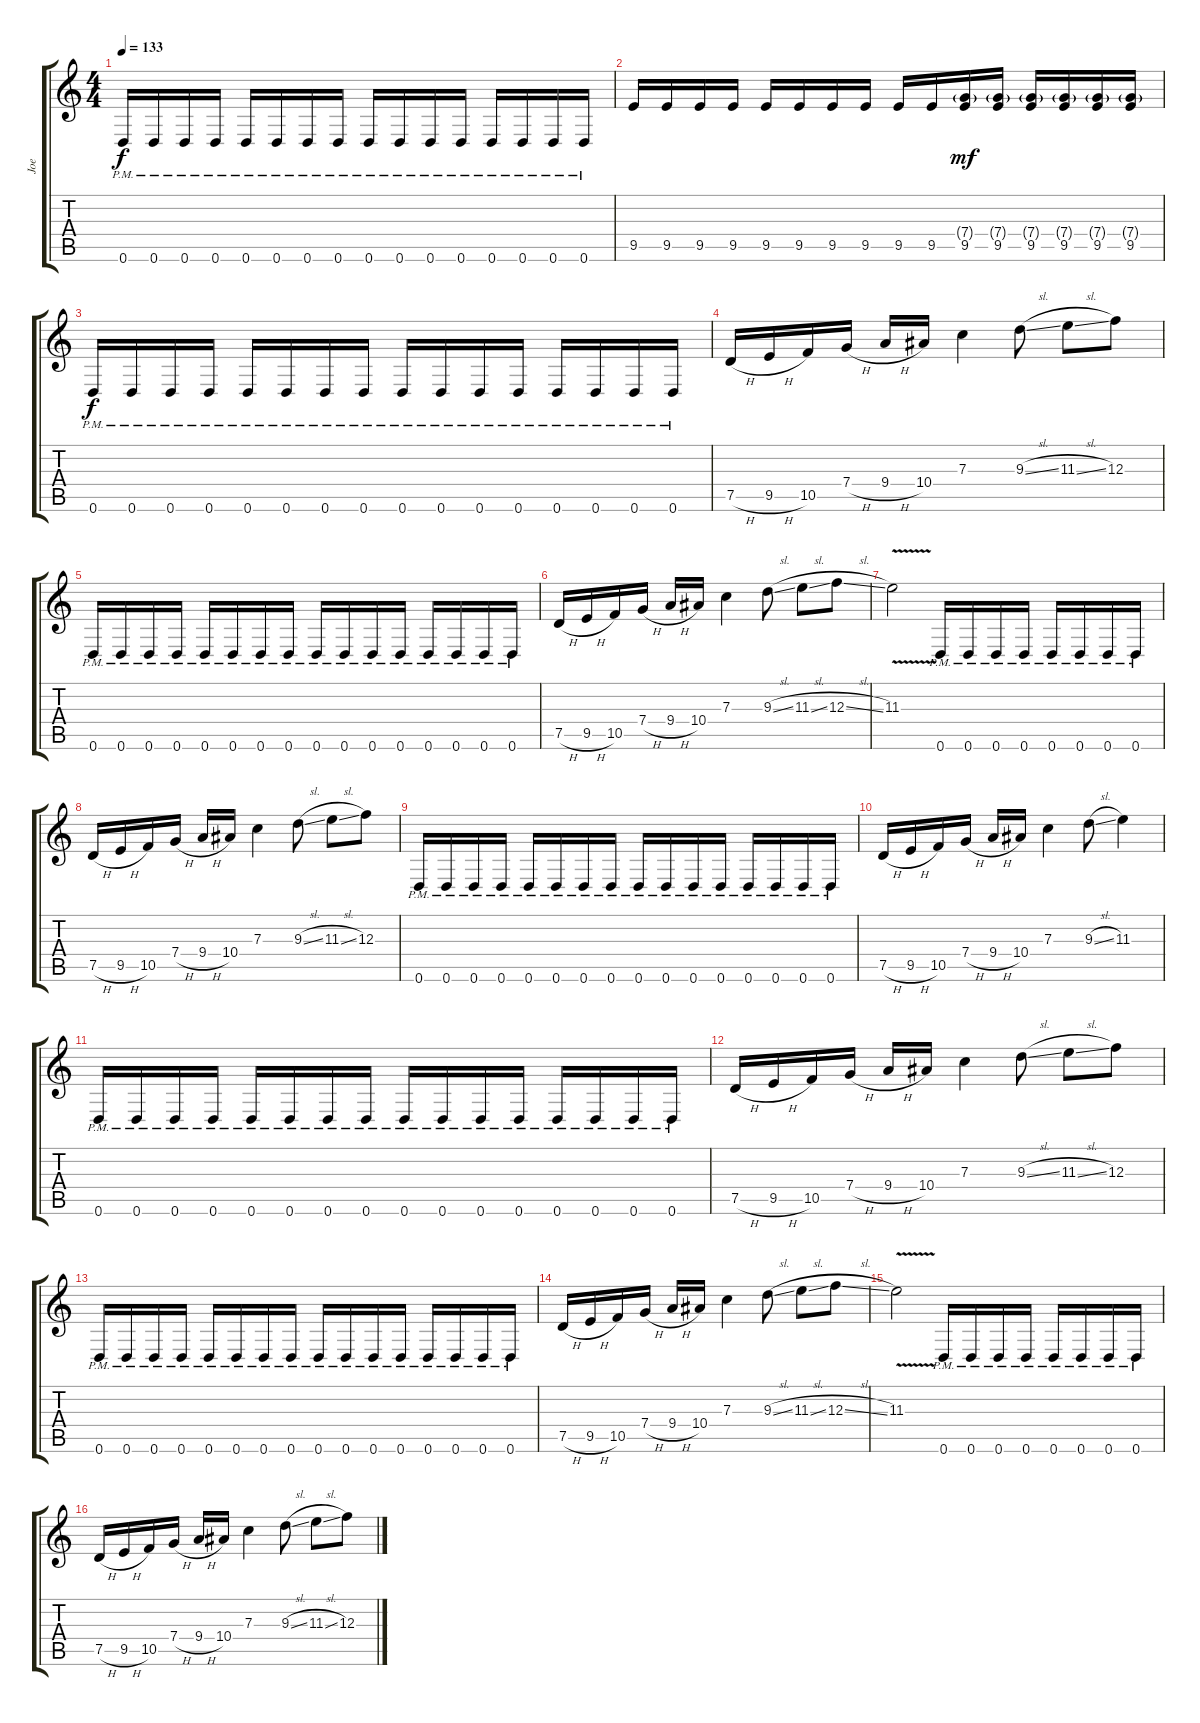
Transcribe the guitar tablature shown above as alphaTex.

\track ("Joe" "Joe") {instrument distortionguitar}
\staff {score tabs}
\tuning (D4 A3 F3 C3 G2 D2) {hide}
\ts (4 4)
\tempo 133
\clef g2
\ks c
0.6{pm}.16{dy f} 0.6{pm}.16 0.6{pm}.16 0.6{pm}.16 0.6{pm}.16 0.6{pm}.16 0.6{pm}.16 0.6{pm}.16 0.6{pm}.16 0.6{pm}.16 0.6{pm}.16 0.6{pm}.16 0.6{pm}.16 0.6{pm}.16 0.6{pm}.16 0.6{pm}.16 |
9.5.16 9.5.16 9.5.16 9.5.16 9.5.16 9.5.16 9.5.16 9.5.16 9.5.16 9.5.16 (7.4{g} 9.5).16{dy mf} (7.4{g} 9.5).16 (7.4{g} 9.5).16 (7.4{g} 9.5).16 (7.4{g} 9.5).16 (7.4{g} 9.5).16 |
0.6{pm}.16{dy f} 0.6{pm}.16 0.6{pm}.16 0.6{pm}.16 0.6{pm}.16 0.6{pm}.16 0.6{pm}.16 0.6{pm}.16 0.6{pm}.16 0.6{pm}.16 0.6{pm}.16 0.6{pm}.16 0.6{pm}.16 0.6{pm}.16 0.6{pm}.16 0.6{pm}.16 |
7.5{h}.16 9.5{h}.16 10.5.16 7.4{h}.16 9.4{h}.16 10.4.16 7.3.4 9.3{sl}.8 11.3{sl}.8 12.3.8 |
0.6{pm}.16 0.6{pm}.16 0.6{pm}.16 0.6{pm}.16 0.6{pm}.16 0.6{pm}.16 0.6{pm}.16 0.6{pm}.16 0.6{pm}.16 0.6{pm}.16 0.6{pm}.16 0.6{pm}.16 0.6{pm}.16 0.6{pm}.16 0.6{pm}.16 0.6{pm}.16 |
7.5{h}.16 9.5{h}.16 10.5.16 7.4{h}.16 9.4{h}.16 10.4.16 7.3.4 9.3{sl}.8 11.3{sl}.8 12.3{sl}.8 |
11.3{v}.2 0.6{pm}.16 0.6{pm}.16 0.6{pm}.16 0.6{pm}.16 0.6{pm}.16 0.6{pm}.16 0.6{pm}.16 0.6{pm}.16 |
7.5{h}.16 9.5{h}.16 10.5.16 7.4{h}.16 9.4{h}.16 10.4.16 7.3.4 9.3{sl}.8 11.3{sl}.8 12.3.8 |
0.6{pm}.16 0.6{pm}.16 0.6{pm}.16 0.6{pm}.16 0.6{pm}.16 0.6{pm}.16 0.6{pm}.16 0.6{pm}.16 0.6{pm}.16 0.6{pm}.16 0.6{pm}.16 0.6{pm}.16 0.6{pm}.16 0.6{pm}.16 0.6{pm}.16 0.6{pm}.16 |
7.5{h}.16 9.5{h}.16 10.5.16 7.4{h}.16 9.4{h}.16 10.4.16 7.3.4 9.3{sl}.8 11.3.4 |
0.6{pm}.16 0.6{pm}.16 0.6{pm}.16 0.6{pm}.16 0.6{pm}.16 0.6{pm}.16 0.6{pm}.16 0.6{pm}.16 0.6{pm}.16 0.6{pm}.16 0.6{pm}.16 0.6{pm}.16 0.6{pm}.16 0.6{pm}.16 0.6{pm}.16 0.6{pm}.16 |
7.5{h}.16 9.5{h}.16 10.5.16 7.4{h}.16 9.4{h}.16 10.4.16 7.3.4 9.3{sl}.8 11.3{sl}.8 12.3.8 |
0.6{pm}.16 0.6{pm}.16 0.6{pm}.16 0.6{pm}.16 0.6{pm}.16 0.6{pm}.16 0.6{pm}.16 0.6{pm}.16 0.6{pm}.16 0.6{pm}.16 0.6{pm}.16 0.6{pm}.16 0.6{pm}.16 0.6{pm}.16 0.6{pm}.16 0.6{pm}.16 |
7.5{h}.16 9.5{h}.16 10.5.16 7.4{h}.16 9.4{h}.16 10.4.16 7.3.4 9.3{sl}.8 11.3{sl}.8 12.3{sl}.8 |
11.3{v}.2 0.6{pm}.16 0.6{pm}.16 0.6{pm}.16 0.6{pm}.16 0.6{pm}.16 0.6{pm}.16 0.6{pm}.16 0.6{pm}.16 |
7.5{h}.16 9.5{h}.16 10.5.16 7.4{h}.16 9.4{h}.16 10.4.16 7.3.4 9.3{sl}.8 11.3{sl}.8 12.3.8
